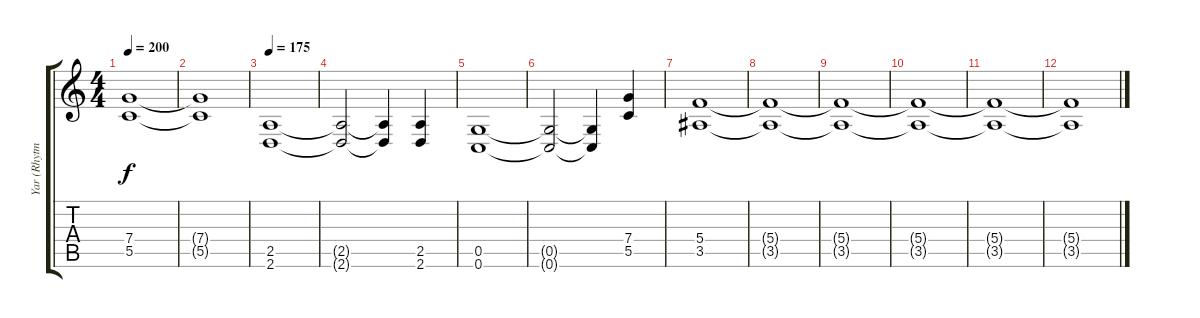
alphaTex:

\track ("Yar (Rhytm)" "Yar (Rhytm") {instrument distortionguitar}
\staff {score tabs}
\tuning (D4 A3 F3 C3 G2 C2) {hide}
\ts (4 4)
\tempo 200
\clef g2
\ks c
(7.4{t} 5.5{t}).1{dy f} |
(7.4{t} 5.5{t}).1 |
\tempo 175
(2.5 2.6).1 |
(2.5{t} 2.6{t}).2 (2.5{t} 2.6{t}).4 (2.5 2.6).4 |
(0.5 0.6).1 |
(0.5{t} 0.6{t}).2 (0.5{t} 0.6{t}).4 (7.4 5.5).4 |
(5.4 3.5).1 |
(5.4{t} 3.5{t}).1 |
(5.4{t} 3.5{t}).1 |
(5.4{t} 3.5{t}).1 |
(5.4{t} 3.5{t}).1 |
(5.4{t} 3.5{t}).1
